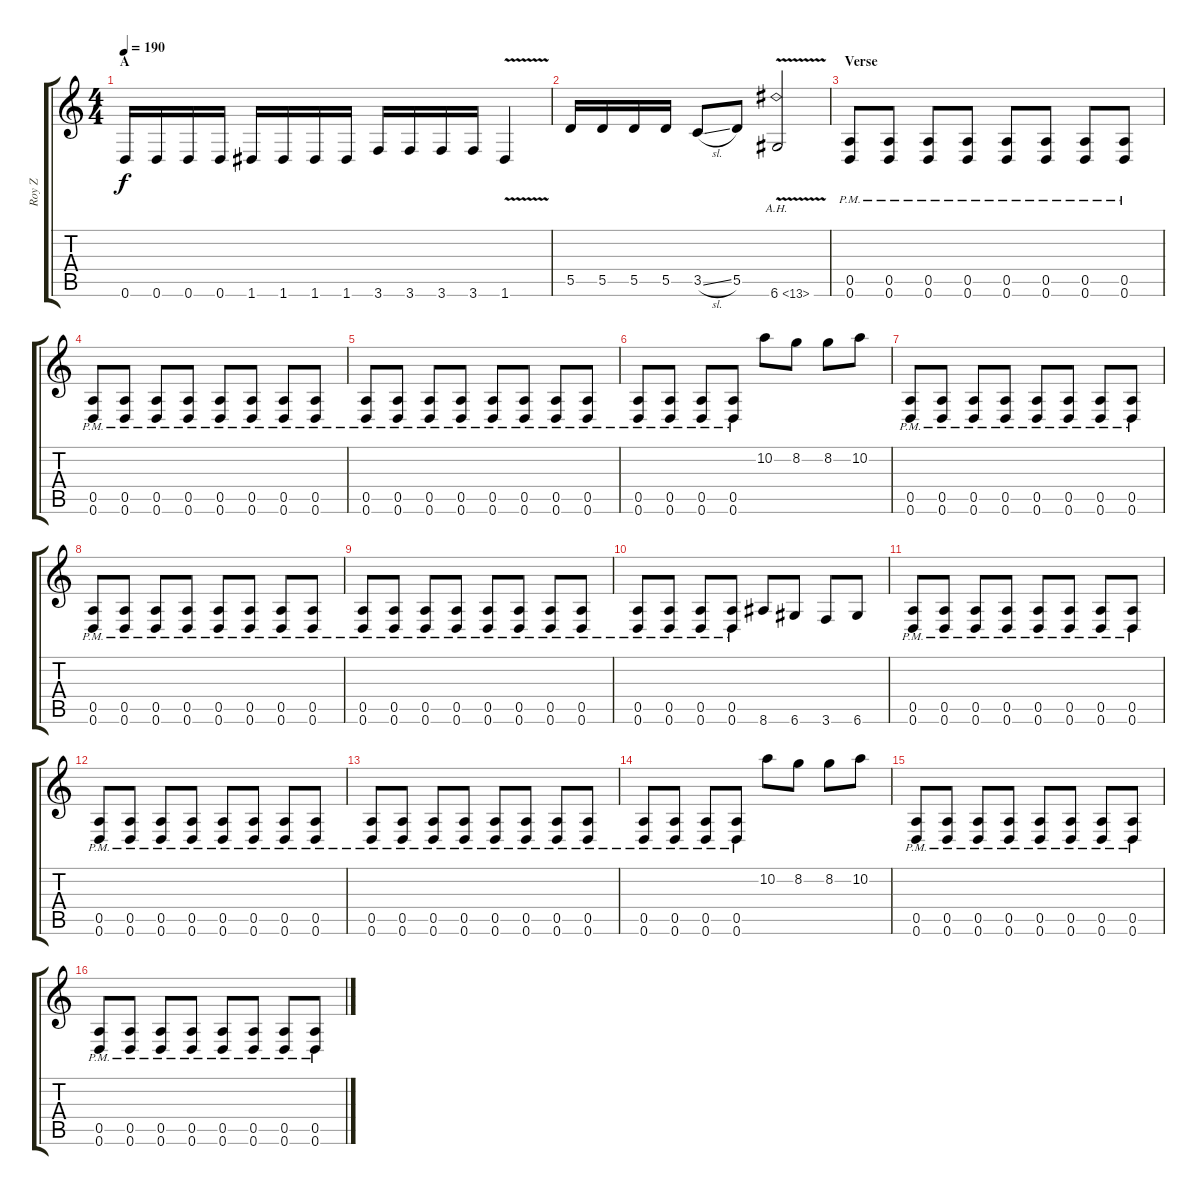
\track ("Roy Z" "Roy Z") {instrument distortionguitar}
\staff {score tabs}
\tuning (E4 B3 G3 D3 A2 D2) {hide}
\ts (4 4)
\section ("" "A")
\tempo 190
\clef g2
\ks c
0.6.16{dy f} 0.6.16 0.6.16 0.6.16 1.6.16 1.6.16 1.6.16 1.6.16 3.6.16 3.6.16 3.6.16 3.6.16 1.6{v}.4 |
5.5.16 5.5.16 5.5.16 5.5.16 3.5{sl}.8 5.5.8 6.6{ah 7 v}.2 |
\section ("" "Verse")
(0.5{pm} 0.6{pm}).8 (0.5{pm} 0.6{pm}).8 (0.5{pm} 0.6{pm}).8 (0.5{pm} 0.6{pm}).8 (0.5{pm} 0.6{pm}).8 (0.5{pm} 0.6{pm}).8 (0.5{pm} 0.6{pm}).8 (0.5{pm} 0.6{pm}).8 |
(0.5{pm} 0.6{pm}).8 (0.5{pm} 0.6{pm}).8 (0.5{pm} 0.6{pm}).8 (0.5{pm} 0.6{pm}).8 (0.5{pm} 0.6{pm}).8 (0.5{pm} 0.6{pm}).8 (0.5{pm} 0.6{pm}).8 (0.5{pm} 0.6{pm}).8 |
(0.5{pm} 0.6{pm}).8 (0.5{pm} 0.6{pm}).8 (0.5{pm} 0.6{pm}).8 (0.5{pm} 0.6{pm}).8 (0.5{pm} 0.6{pm}).8 (0.5{pm} 0.6{pm}).8 (0.5{pm} 0.6{pm}).8 (0.5{pm} 0.6{pm}).8 |
(0.5{pm} 0.6{pm}).8 (0.5{pm} 0.6{pm}).8 (0.5{pm} 0.6{pm}).8 (0.5{pm} 0.6{pm}).8 10.2.8 8.2.8 8.2.8 10.2.8 |
(0.5{pm} 0.6{pm}).8 (0.5{pm} 0.6{pm}).8 (0.5{pm} 0.6{pm}).8 (0.5{pm} 0.6{pm}).8 (0.5{pm} 0.6{pm}).8 (0.5{pm} 0.6{pm}).8 (0.5{pm} 0.6{pm}).8 (0.5{pm} 0.6{pm}).8 |
(0.5{pm} 0.6{pm}).8 (0.5{pm} 0.6{pm}).8 (0.5{pm} 0.6{pm}).8 (0.5{pm} 0.6{pm}).8 (0.5{pm} 0.6{pm}).8 (0.5{pm} 0.6{pm}).8 (0.5{pm} 0.6{pm}).8 (0.5{pm} 0.6{pm}).8 |
(0.5{pm} 0.6{pm}).8 (0.5{pm} 0.6{pm}).8 (0.5{pm} 0.6{pm}).8 (0.5{pm} 0.6{pm}).8 (0.5{pm} 0.6{pm}).8 (0.5{pm} 0.6{pm}).8 (0.5{pm} 0.6{pm}).8 (0.5{pm} 0.6{pm}).8 |
(0.5{pm} 0.6{pm}).8 (0.5{pm} 0.6{pm}).8 (0.5{pm} 0.6{pm}).8 (0.5{pm} 0.6{pm}).8 8.6.8 6.6.8 3.6.8 6.6.8 |
(0.5{pm} 0.6{pm}).8 (0.5{pm} 0.6{pm}).8 (0.5{pm} 0.6{pm}).8 (0.5{pm} 0.6{pm}).8 (0.5{pm} 0.6{pm}).8 (0.5{pm} 0.6{pm}).8 (0.5{pm} 0.6{pm}).8 (0.5{pm} 0.6{pm}).8 |
(0.5{pm} 0.6{pm}).8 (0.5{pm} 0.6{pm}).8 (0.5{pm} 0.6{pm}).8 (0.5{pm} 0.6{pm}).8 (0.5{pm} 0.6{pm}).8 (0.5{pm} 0.6{pm}).8 (0.5{pm} 0.6{pm}).8 (0.5{pm} 0.6{pm}).8 |
(0.5{pm} 0.6{pm}).8 (0.5{pm} 0.6{pm}).8 (0.5{pm} 0.6{pm}).8 (0.5{pm} 0.6{pm}).8 (0.5{pm} 0.6{pm}).8 (0.5{pm} 0.6{pm}).8 (0.5{pm} 0.6{pm}).8 (0.5{pm} 0.6{pm}).8 |
(0.5{pm} 0.6{pm}).8 (0.5{pm} 0.6{pm}).8 (0.5{pm} 0.6{pm}).8 (0.5{pm} 0.6{pm}).8 10.2.8 8.2.8 8.2.8 10.2.8 |
(0.5{pm} 0.6{pm}).8 (0.5{pm} 0.6{pm}).8 (0.5{pm} 0.6{pm}).8 (0.5{pm} 0.6{pm}).8 (0.5{pm} 0.6{pm}).8 (0.5{pm} 0.6{pm}).8 (0.5{pm} 0.6{pm}).8 (0.5{pm} 0.6{pm}).8 |
(0.5{pm} 0.6{pm}).8 (0.5{pm} 0.6{pm}).8 (0.5{pm} 0.6{pm}).8 (0.5{pm} 0.6{pm}).8 (0.5{pm} 0.6{pm}).8 (0.5{pm} 0.6{pm}).8 (0.5{pm} 0.6{pm}).8 (0.5{pm} 0.6{pm}).8
